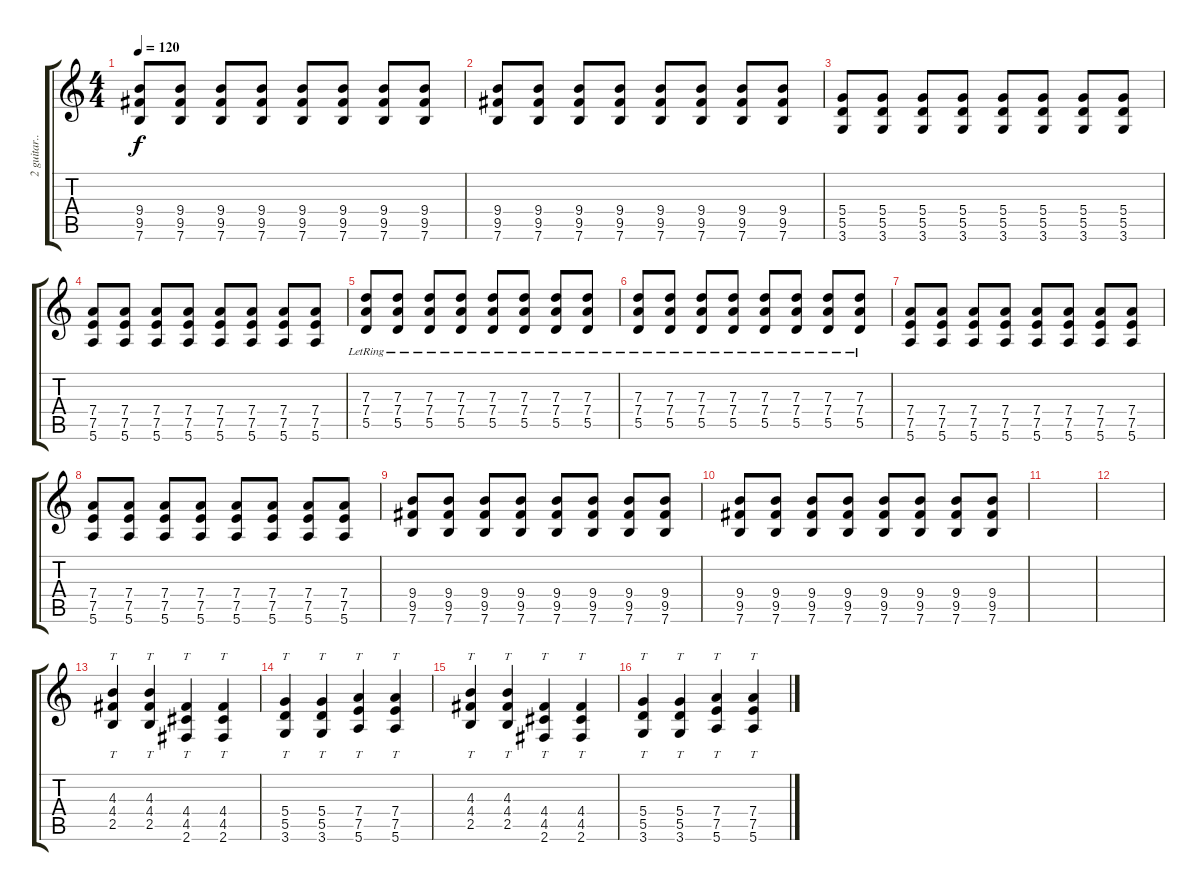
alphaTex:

\track ("2 guitar....... mirul" "2 guitar..") {instrument overdrivenguitar}
\staff {score tabs}
\tuning (E4 B3 G3 D3 A2 E2) {hide}
\ts (4 4)
\tempo 120
\clef g2
\ks c
(9.4 9.5 7.6).8{dy f} (9.4 9.5 7.6).8 (9.4 9.5 7.6).8 (9.4 9.5 7.6).8 (9.4 9.5 7.6).8 (9.4 9.5 7.6).8 (9.4 9.5 7.6).8 (9.4 9.5 7.6).8 |
(9.4 9.5 7.6).8 (9.4 9.5 7.6).8 (9.4 9.5 7.6).8 (9.4 9.5 7.6).8 (9.4 9.5 7.6).8 (9.4 9.5 7.6).8 (9.4 9.5 7.6).8 (9.4 9.5 7.6).8 |
(5.4 5.5 3.6).8 (5.4 5.5 3.6).8 (5.4 5.5 3.6).8 (5.4 5.5 3.6).8 (5.4 5.5 3.6).8 (5.4 5.5 3.6).8 (5.4 5.5 3.6).8 (5.4 5.5 3.6).8 |
(7.4 7.5 5.6).8 (7.4 7.5 5.6).8 (7.4 7.5 5.6).8 (7.4 7.5 5.6).8 (7.4 7.5 5.6).8 (7.4 7.5 5.6).8 (7.4 7.5 5.6).8 (7.4 7.5 5.6).8 |
(7.3{lr} 7.4{lr} 5.5{lr}).8 (7.3{lr} 7.4{lr} 5.5{lr}).8 (7.3{lr} 7.4{lr} 5.5{lr}).8 (7.3{lr} 7.4{lr} 5.5{lr}).8 (7.3{lr} 7.4{lr} 5.5{lr}).8 (7.3{lr} 7.4{lr} 5.5{lr}).8 (7.3{lr} 7.4{lr} 5.5{lr}).8 (7.3{lr} 7.4{lr} 5.5{lr}).8 |
(7.3{lr} 7.4{lr} 5.5{lr}).8 (7.3{lr} 7.4{lr} 5.5{lr}).8 (7.3{lr} 7.4{lr} 5.5{lr}).8 (7.3{lr} 7.4{lr} 5.5{lr}).8 (7.3{lr} 7.4{lr} 5.5{lr}).8 (7.3{lr} 7.4{lr} 5.5{lr}).8 (7.3{lr} 7.4{lr} 5.5{lr}).8 (7.3{lr} 7.4{lr} 5.5{lr}).8 |
(7.4 7.5 5.6).8 (7.4 7.5 5.6).8 (7.4 7.5 5.6).8 (7.4 7.5 5.6).8 (7.4 7.5 5.6).8 (7.4 7.5 5.6).8 (7.4 7.5 5.6).8 (7.4 7.5 5.6).8 |
(7.4 7.5 5.6).8 (7.4 7.5 5.6).8 (7.4 7.5 5.6).8 (7.4 7.5 5.6).8 (7.4 7.5 5.6).8 (7.4 7.5 5.6).8 (7.4 7.5 5.6).8 (7.4 7.5 5.6).8 |
(9.4 9.5 7.6).8 (9.4 9.5 7.6).8 (9.4 9.5 7.6).8 (9.4 9.5 7.6).8 (9.4 9.5 7.6).8 (9.4 9.5 7.6).8 (9.4 9.5 7.6).8 (9.4 9.5 7.6).8 |
(9.4 9.5 7.6).8 (9.4 9.5 7.6).8 (9.4 9.5 7.6).8 (9.4 9.5 7.6).8 (9.4 9.5 7.6).8 (9.4 9.5 7.6).8 (9.4 9.5 7.6).8 (9.4 9.5 7.6).8 |
|
|
(4.3 4.4 2.5).4{tt} (4.3 4.4 2.5).4{tt} (4.4 4.5 2.6).4{tt} (4.4 4.5 2.6).4{tt} |
(5.4 5.5 3.6).4{tt} (5.4 5.5 3.6).4{tt} (7.4 7.5 5.6).4{tt} (7.4 7.5 5.6).4{tt} |
(4.3 4.4 2.5).4{tt} (4.3 4.4 2.5).4{tt} (4.4 4.5 2.6).4{tt} (4.4 4.5 2.6).4{tt} |
(5.4 5.5 3.6).4{tt} (5.4 5.5 3.6).4{tt} (7.4 7.5 5.6).4{tt} (7.4 7.5 5.6).4{tt}
